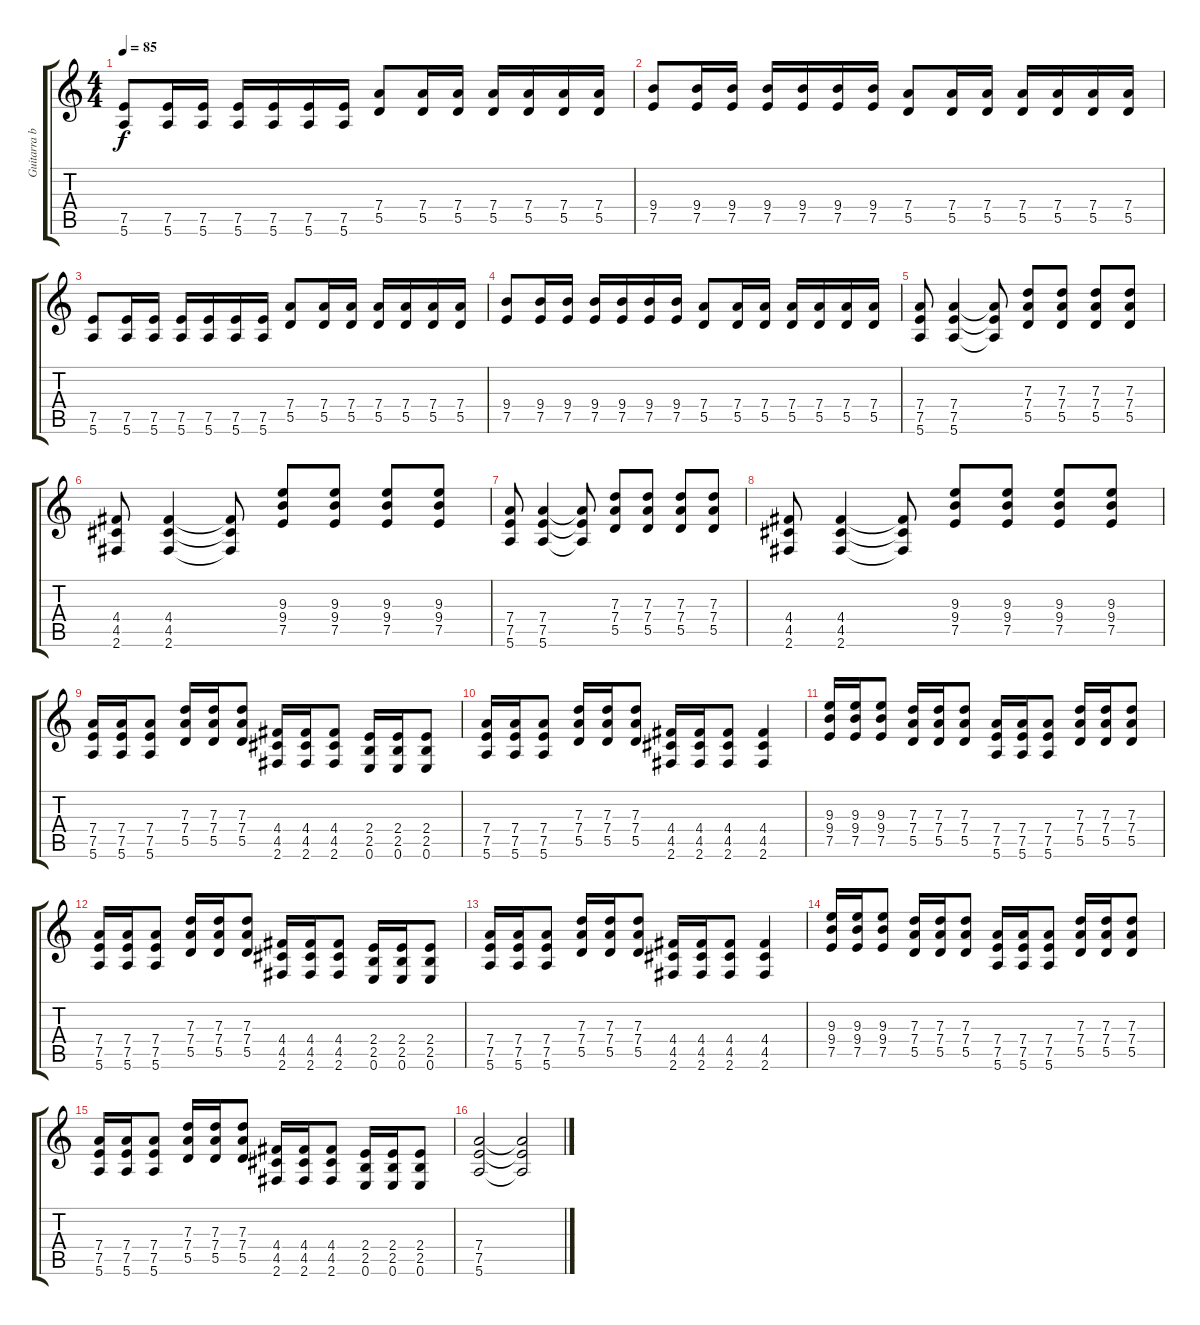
\track ("Guitarra base" "Guitarra b") {instrument overdrivenguitar}
\staff {score tabs}
\tuning (E4 B3 G3 D3 A2 E2) {hide}
\ts (4 4)
\tempo 85
\clef g2
\ks c
(7.5 5.6).8{dy f} (7.5 5.6).16 (7.5 5.6).16 (7.5 5.6).16 (7.5 5.6).16 (7.5 5.6).16 (7.5 5.6).16 (7.4 5.5).8 (7.4 5.5).16 (7.4 5.5).16 (7.4 5.5).16 (7.4 5.5).16 (7.4 5.5).16 (7.4 5.5).16 |
(9.4 7.5).8 (9.4 7.5).16 (9.4 7.5).16 (9.4 7.5).16 (9.4 7.5).16 (9.4 7.5).16 (9.4 7.5).16 (7.4 5.5).8 (7.4 5.5).16 (7.4 5.5).16 (7.4 5.5).16 (7.4 5.5).16 (7.4 5.5).16 (7.4 5.5).16 |
(7.5 5.6).8 (7.5 5.6).16 (7.5 5.6).16 (7.5 5.6).16 (7.5 5.6).16 (7.5 5.6).16 (7.5 5.6).16 (7.4 5.5).8 (7.4 5.5).16 (7.4 5.5).16 (7.4 5.5).16 (7.4 5.5).16 (7.4 5.5).16 (7.4 5.5).16 |
(9.4 7.5).8 (9.4 7.5).16 (9.4 7.5).16 (9.4 7.5).16 (9.4 7.5).16 (9.4 7.5).16 (9.4 7.5).16 (7.4 5.5).8 (7.4 5.5).16 (7.4 5.5).16 (7.4 5.5).16 (7.4 5.5).16 (7.4 5.5).16 (7.4 5.5).16 |
(7.4 7.5 5.6).8 (7.4 7.5 5.6).4 (7.4{t} 7.5{t} 5.6{t}).8 (7.3 7.4 5.5).8 (7.3 7.4 5.5).8 (7.3 7.4 5.5).8 (7.3 7.4 5.5).8 |
(4.4 4.5 2.6).8 (4.4 4.5 2.6).4 (4.4{t} 4.5{t} 2.6{t}).8 (9.3 9.4 7.5).8 (9.3 9.4 7.5).8 (9.3 9.4 7.5).8 (9.3 9.4 7.5).8 |
(7.4 7.5 5.6).8 (7.4 7.5 5.6).4 (7.4{t} 7.5{t} 5.6{t}).8 (7.3 7.4 5.5).8 (7.3 7.4 5.5).8 (7.3 7.4 5.5).8 (7.3 7.4 5.5).8 |
(4.4 4.5 2.6).8 (4.4 4.5 2.6).4 (4.4{t} 4.5{t} 2.6{t}).8 (9.3 9.4 7.5).8 (9.3 9.4 7.5).8 (9.3 9.4 7.5).8 (9.3 9.4 7.5).8 |
(7.4 7.5 5.6).16 (7.4 7.5 5.6).16 (7.4 7.5 5.6).8 (7.3 7.4 5.5).16 (7.3 7.4 5.5).16 (7.3 7.4 5.5).8 (4.4 4.5 2.6).16 (4.4 4.5 2.6).16 (4.4 4.5 2.6).8 (2.4 2.5 0.6).16 (2.4 2.5 0.6).16 (2.4 2.5 0.6).8 |
(7.4 7.5 5.6).16 (7.4 7.5 5.6).16 (7.4 7.5 5.6).8 (7.3 7.4 5.5).16 (7.3 7.4 5.5).16 (7.3 7.4 5.5).8 (4.4 4.5 2.6).16 (4.4 4.5 2.6).16 (4.4 4.5 2.6).8 (4.4 4.5 2.6).4 |
(9.3 9.4 7.5).16 (9.3 9.4 7.5).16 (9.3 9.4 7.5).8 (7.3 7.4 5.5).16 (7.3 7.4 5.5).16 (7.3 7.4 5.5).8 (7.4 7.5 5.6).16 (7.4 7.5 5.6).16 (7.4 7.5 5.6).8 (7.3 7.4 5.5).16 (7.3 7.4 5.5).16 (7.3 7.4 5.5).8 |
(7.4 7.5 5.6).16 (7.4 7.5 5.6).16 (7.4 7.5 5.6).8 (7.3 7.4 5.5).16 (7.3 7.4 5.5).16 (7.3 7.4 5.5).8 (4.4 4.5 2.6).16 (4.4 4.5 2.6).16 (4.4 4.5 2.6).8 (2.4 2.5 0.6).16 (2.4 2.5 0.6).16 (2.4 2.5 0.6).8 |
(7.4 7.5 5.6).16 (7.4 7.5 5.6).16 (7.4 7.5 5.6).8 (7.3 7.4 5.5).16 (7.3 7.4 5.5).16 (7.3 7.4 5.5).8 (4.4 4.5 2.6).16 (4.4 4.5 2.6).16 (4.4 4.5 2.6).8 (4.4 4.5 2.6).4 |
(9.3 9.4 7.5).16 (9.3 9.4 7.5).16 (9.3 9.4 7.5).8 (7.3 7.4 5.5).16 (7.3 7.4 5.5).16 (7.3 7.4 5.5).8 (7.4 7.5 5.6).16 (7.4 7.5 5.6).16 (7.4 7.5 5.6).8 (7.3 7.4 5.5).16 (7.3 7.4 5.5).16 (7.3 7.4 5.5).8 |
(7.4 7.5 5.6).16 (7.4 7.5 5.6).16 (7.4 7.5 5.6).8 (7.3 7.4 5.5).16 (7.3 7.4 5.5).16 (7.3 7.4 5.5).8 (4.4 4.5 2.6).16 (4.4 4.5 2.6).16 (4.4 4.5 2.6).8 (2.4 2.5 0.6).16 (2.4 2.5 0.6).16 (2.4 2.5 0.6).8 |
(7.4 7.5 5.6).2 (7.4{t} 7.5{t} 5.6{t}).2
